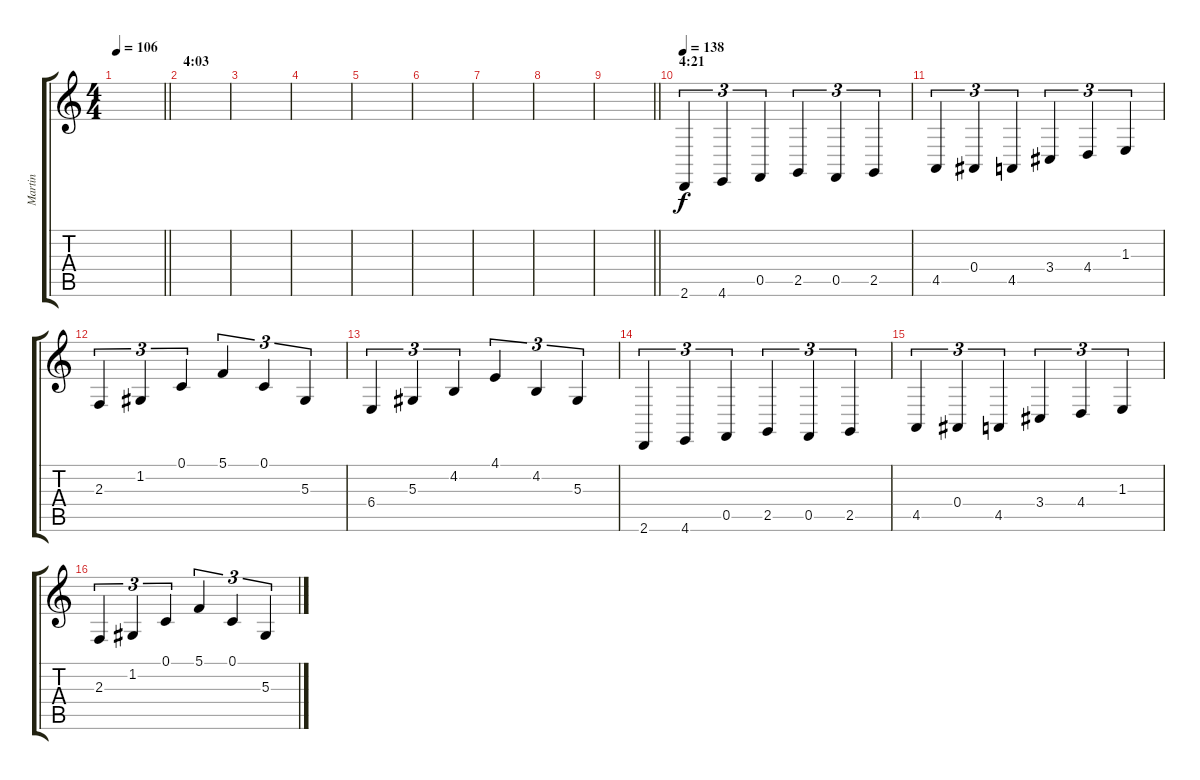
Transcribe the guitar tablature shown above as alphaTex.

\track ("Martin" "Martin") {instrument stringensemble1}
\staff {score tabs}
\tuning (C4 G3 Eb3 Bb2 F2 C2) {hide}
\ts (4 4)
\tempo 106
\clef g2
\barLineRight lightlight
\ks c
|
\section ("" "4:03")
|
|
|
|
|
|
|
\barLineRight lightlight
|
\section ("" "4:21")
\tempo 138
2.6.4{tu (3 2)} 4.6.4{tu (3 2)} 0.5.4{tu (3 2)} 2.5.4{tu (3 2)} 0.5.4{tu (3 2)} 2.5.4{tu (3 2)} |
4.5.4{tu (3 2)} 0.4.4{tu (3 2)} 4.5.4{tu (3 2)} 3.4.4{tu (3 2)} 4.4.4{tu (3 2)} 1.3.4{tu (3 2)} |
2.3.4{tu (3 2)} 1.2.4{tu (3 2)} 0.1.4{tu (3 2)} 5.1.4{tu (3 2)} 0.1.4{tu (3 2)} 5.3.4{tu (3 2)} |
6.4.4{tu (3 2)} 5.3.4{tu (3 2)} 4.2.4{tu (3 2)} 4.1.4{tu (3 2)} 4.2.4{tu (3 2)} 5.3.4{tu (3 2)} |
2.6.4{tu (3 2)} 4.6.4{tu (3 2)} 0.5.4{tu (3 2)} 2.5.4{tu (3 2)} 0.5.4{tu (3 2)} 2.5.4{tu (3 2)} |
4.5.4{tu (3 2)} 0.4.4{tu (3 2)} 4.5.4{tu (3 2)} 3.4.4{tu (3 2)} 4.4.4{tu (3 2)} 1.3.4{tu (3 2)} |
2.3.4{tu (3 2)} 1.2.4{tu (3 2)} 0.1.4{tu (3 2)} 5.1.4{tu (3 2)} 0.1.4{tu (3 2)} 5.3.4{tu (3 2)}
